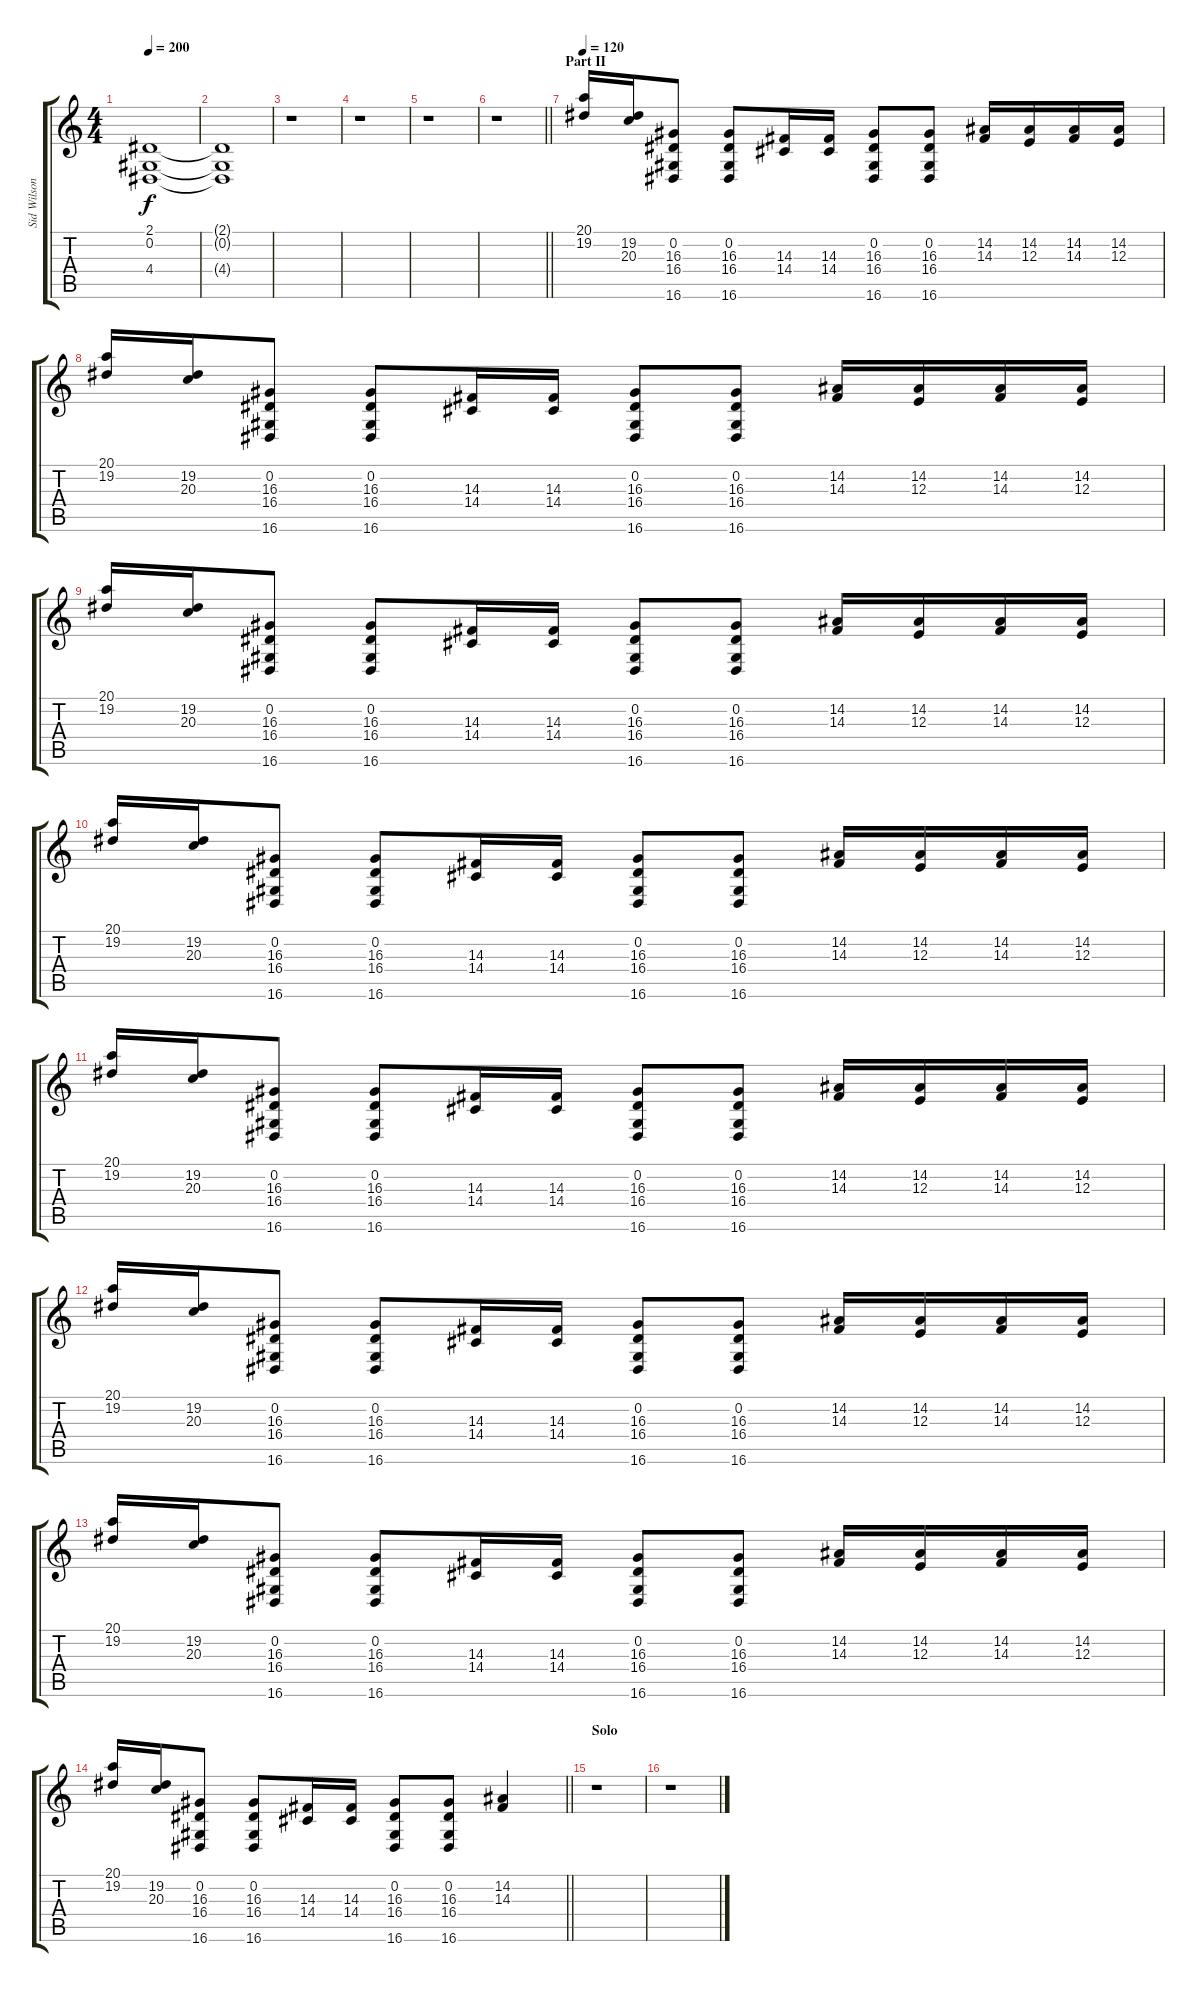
\track ("Sid Wilson" "Sid Wilson") {mute instrument guitarfretnoise}
\staff {score tabs}
\tuning (Db4 Ab3 E3 B2 Gb2 B1) {hide}
\ts (4 4)
\tempo 200
\clef g2
\ks c
(2.1{t} 0.2{t} 4.4{t}).1{dy f} |
(2.1{t} 0.2{t} 4.4{t}).1 |
r.1 |
r.1 |
r.1 |
\barLineRight lightlight
r.1 |
\section ("" "Part II")
\tempo 120
(20.1 19.2).16 (19.2 20.3).16 (0.2 16.3 16.4 16.6).8 (0.2 16.3 16.4 16.6).8 (14.3 14.4).16 (14.3 14.4).16 (0.2 16.3 16.4 16.6).8 (0.2 16.3 16.4 16.6).8 (14.2 14.3).16 (14.2 12.3).16 (14.2 14.3).16 (14.2 12.3).16 |
(20.1 19.2).16 (19.2 20.3).16 (0.2 16.3 16.4 16.6).8 (0.2 16.3 16.4 16.6).8 (14.3 14.4).16 (14.3 14.4).16 (0.2 16.3 16.4 16.6).8 (0.2 16.3 16.4 16.6).8 (14.2 14.3).16 (14.2 12.3).16 (14.2 14.3).16 (14.2 12.3).16 |
(20.1 19.2).16 (19.2 20.3).16 (0.2 16.3 16.4 16.6).8 (0.2 16.3 16.4 16.6).8 (14.3 14.4).16 (14.3 14.4).16 (0.2 16.3 16.4 16.6).8 (0.2 16.3 16.4 16.6).8 (14.2 14.3).16 (14.2 12.3).16 (14.2 14.3).16 (14.2 12.3).16 |
(20.1 19.2).16 (19.2 20.3).16 (0.2 16.3 16.4 16.6).8 (0.2 16.3 16.4 16.6).8 (14.3 14.4).16 (14.3 14.4).16 (0.2 16.3 16.4 16.6).8 (0.2 16.3 16.4 16.6).8 (14.2 14.3).16 (14.2 12.3).16 (14.2 14.3).16 (14.2 12.3).16 |
(20.1 19.2).16 (19.2 20.3).16 (0.2 16.3 16.4 16.6).8 (0.2 16.3 16.4 16.6).8 (14.3 14.4).16 (14.3 14.4).16 (0.2 16.3 16.4 16.6).8 (0.2 16.3 16.4 16.6).8 (14.2 14.3).16 (14.2 12.3).16 (14.2 14.3).16 (14.2 12.3).16 |
(20.1 19.2).16 (19.2 20.3).16 (0.2 16.3 16.4 16.6).8 (0.2 16.3 16.4 16.6).8 (14.3 14.4).16 (14.3 14.4).16 (0.2 16.3 16.4 16.6).8 (0.2 16.3 16.4 16.6).8 (14.2 14.3).16 (14.2 12.3).16 (14.2 14.3).16 (14.2 12.3).16 |
(20.1 19.2).16 (19.2 20.3).16 (0.2 16.3 16.4 16.6).8 (0.2 16.3 16.4 16.6).8 (14.3 14.4).16 (14.3 14.4).16 (0.2 16.3 16.4 16.6).8 (0.2 16.3 16.4 16.6).8 (14.2 14.3).16 (14.2 12.3).16 (14.2 14.3).16 (14.2 12.3).16 |
\barLineRight lightlight
(20.1 19.2).16 (19.2 20.3).16 (0.2 16.3 16.4 16.6).8 (0.2 16.3 16.4 16.6).8 (14.3 14.4).16 (14.3 14.4).16 (0.2 16.3 16.4 16.6).8 (0.2 16.3 16.4 16.6).8 (14.2 14.3).4 |
\section ("" "Solo")
r.1 |
r.1
